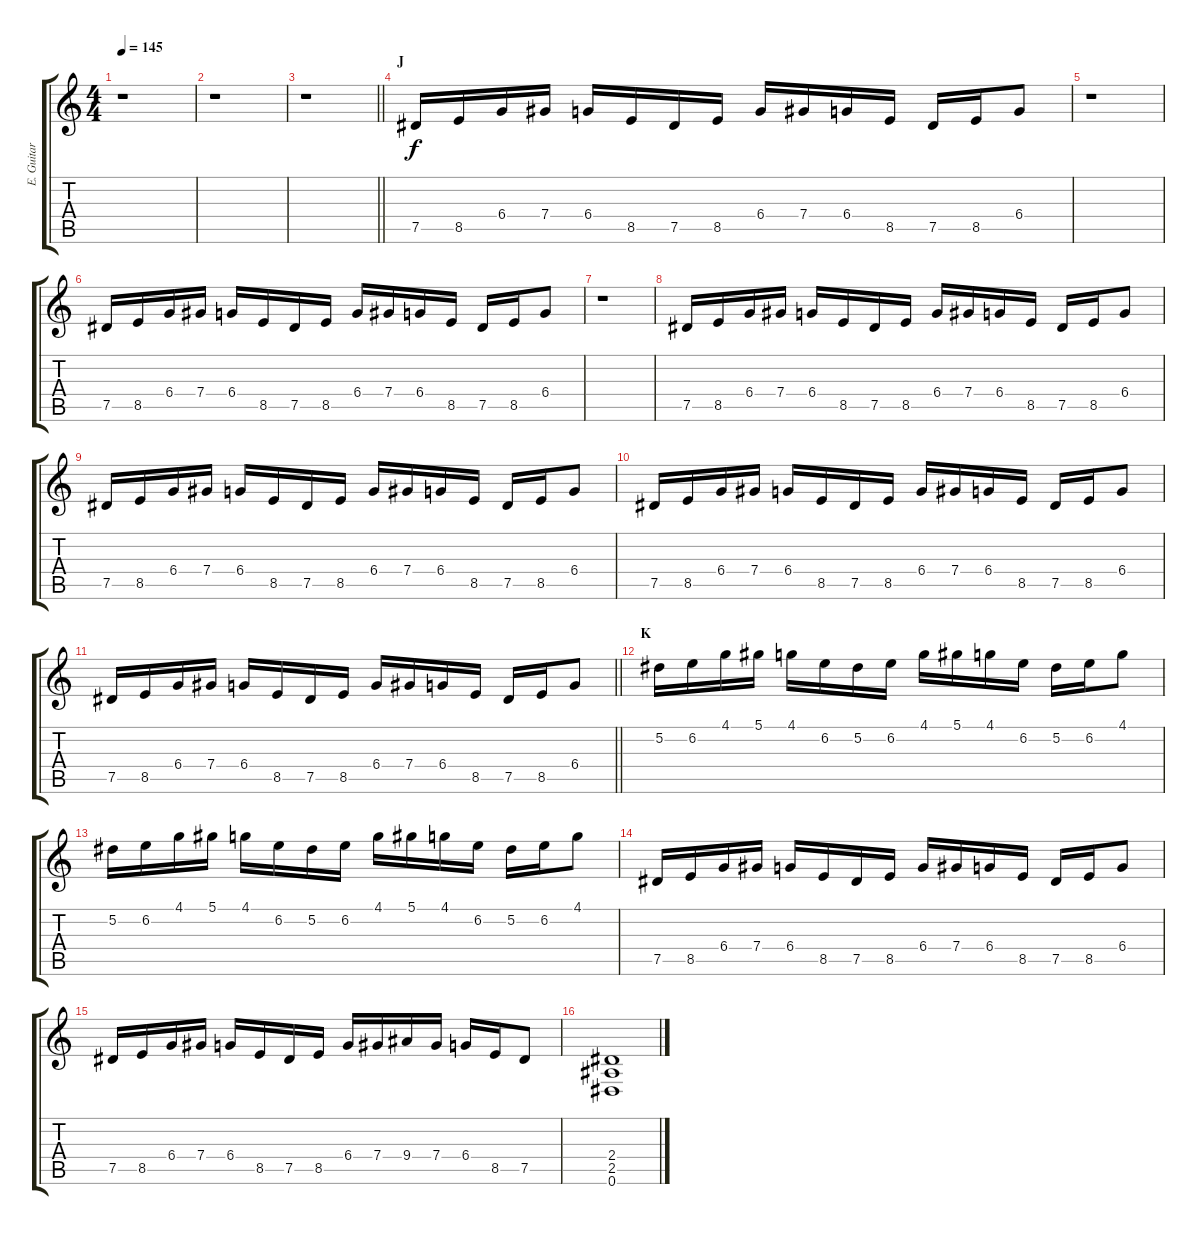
\track ("E. Guitar III" "E. Guitar ") {instrument overdrivenguitar}
\staff {score tabs}
\tuning (Eb4 Bb3 Gb3 Db3 Ab2 Eb2) {hide}
\ts (4 4)
\tempo 145
\clef g2
\ks c
r.1{dy f} |
r.1 |
\barLineRight lightlight
r.1 |
\section ("" "J")
7.5.16 8.5.16 6.4.16 7.4.16 6.4.16 8.5.16 7.5.16 8.5.16 6.4.16 7.4.16 6.4.16 8.5.16 7.5.16 8.5.16 6.4.8 |
r.1 |
7.5.16 8.5.16 6.4.16 7.4.16 6.4.16 8.5.16 7.5.16 8.5.16 6.4.16 7.4.16 6.4.16 8.5.16 7.5.16 8.5.16 6.4.8 |
r.1 |
7.5.16 8.5.16 6.4.16 7.4.16 6.4.16 8.5.16 7.5.16 8.5.16 6.4.16 7.4.16 6.4.16 8.5.16 7.5.16 8.5.16 6.4.8 |
7.5.16 8.5.16 6.4.16 7.4.16 6.4.16 8.5.16 7.5.16 8.5.16 6.4.16 7.4.16 6.4.16 8.5.16 7.5.16 8.5.16 6.4.8 |
7.5.16 8.5.16 6.4.16 7.4.16 6.4.16 8.5.16 7.5.16 8.5.16 6.4.16 7.4.16 6.4.16 8.5.16 7.5.16 8.5.16 6.4.8 |
\barLineRight lightlight
7.5.16 8.5.16 6.4.16 7.4.16 6.4.16 8.5.16 7.5.16 8.5.16 6.4.16 7.4.16 6.4.16 8.5.16 7.5.16 8.5.16 6.4.8 |
\section ("" "K")
5.2.16 6.2.16 4.1.16 5.1.16 4.1.16 6.2.16 5.2.16 6.2.16 4.1.16 5.1.16 4.1.16 6.2.16 5.2.16 6.2.16 4.1.8 |
5.2.16 6.2.16 4.1.16 5.1.16 4.1.16 6.2.16 5.2.16 6.2.16 4.1.16 5.1.16 4.1.16 6.2.16 5.2.16 6.2.16 4.1.8 |
7.5.16 8.5.16 6.4.16 7.4.16 6.4.16 8.5.16 7.5.16 8.5.16 6.4.16 7.4.16 6.4.16 8.5.16 7.5.16 8.5.16 6.4.8 |
7.5.16 8.5.16 6.4.16 7.4.16 6.4.16 8.5.16 7.5.16 8.5.16 6.4.16 7.4.16 9.4.16 7.4.16 6.4.16 8.5.16 7.5.8 |
(2.4 2.5 0.6).1
